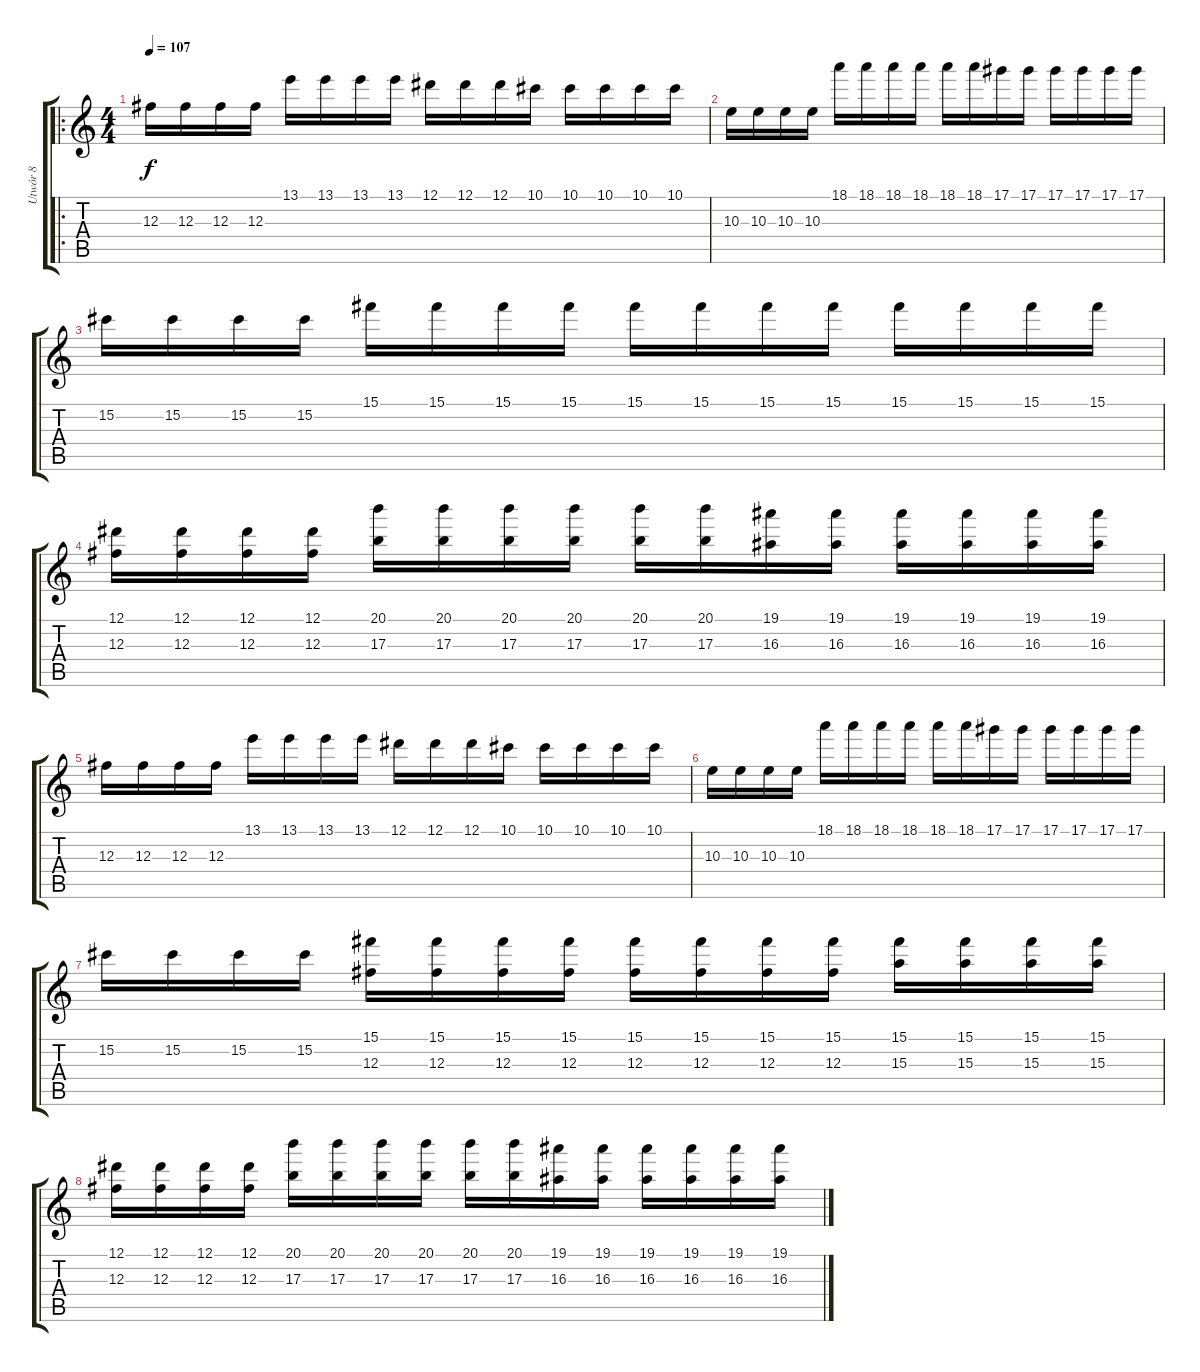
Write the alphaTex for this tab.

\track ("Utwór 8" "Utwór 8") {instrument acousticguitarsteel}
\staff {score tabs}
\tuning (Eb4 Bb3 Gb3 Db3 Ab2 Db2) {hide}
\ro
\ts (4 4)
\tempo 107
\clef g2
\ks c
12.3.16{dy f instrument acousticguitarsteel} 12.3.16 12.3.16 12.3.16 13.1.16 13.1.16 13.1.16 13.1.16 12.1.16 12.1.16 12.1.16 10.1.16 10.1.16 10.1.16 10.1.16 10.1.16 |
10.3.16 10.3.16 10.3.16 10.3.16 18.1.16 18.1.16 18.1.16 18.1.16 18.1.16 18.1.16 17.1.16 17.1.16 17.1.16 17.1.16 17.1.16 17.1.16 |
15.2.16 15.2.16 15.2.16 15.2.16 15.1.16 15.1.16 15.1.16 15.1.16 15.1.16 15.1.16 15.1.16 15.1.16 15.1.16 15.1.16 15.1.16 15.1.16 |
(12.1 12.3).16 (12.1 12.3).16 (12.1 12.3).16 (12.1 12.3).16 (20.1 17.3).16 (20.1 17.3).16 (20.1 17.3).16 (20.1 17.3).16 (20.1 17.3).16 (20.1 17.3).16 (19.1 16.3).16 (19.1 16.3).16 (19.1 16.3).16 (19.1 16.3).16 (19.1 16.3).16 (19.1 16.3).16 |
12.3.16 12.3.16 12.3.16 12.3.16 13.1.16 13.1.16 13.1.16 13.1.16 12.1.16 12.1.16 12.1.16 10.1.16 10.1.16 10.1.16 10.1.16 10.1.16 |
10.3.16 10.3.16 10.3.16 10.3.16 18.1.16 18.1.16 18.1.16 18.1.16 18.1.16 18.1.16 17.1.16 17.1.16 17.1.16 17.1.16 17.1.16 17.1.16 |
15.2.16 15.2.16 15.2.16 15.2.16 (15.1 12.3).16 (15.1 12.3).16 (15.1 12.3).16 (15.1 12.3).16 (15.1 12.3).16 (15.1 12.3).16 (15.1 12.3).16 (15.1 12.3).16 (15.1 15.3).16 (15.1 15.3).16 (15.1 15.3).16 (15.1 15.3).16 |
(12.1 12.3).16 (12.1 12.3).16 (12.1 12.3).16 (12.1 12.3).16 (20.1 17.3).16 (20.1 17.3).16 (20.1 17.3).16 (20.1 17.3).16 (20.1 17.3).16 (20.1 17.3).16 (19.1 16.3).16 (19.1 16.3).16 (19.1 16.3).16 (19.1 16.3).16 (19.1 16.3).16 (19.1 16.3).16
